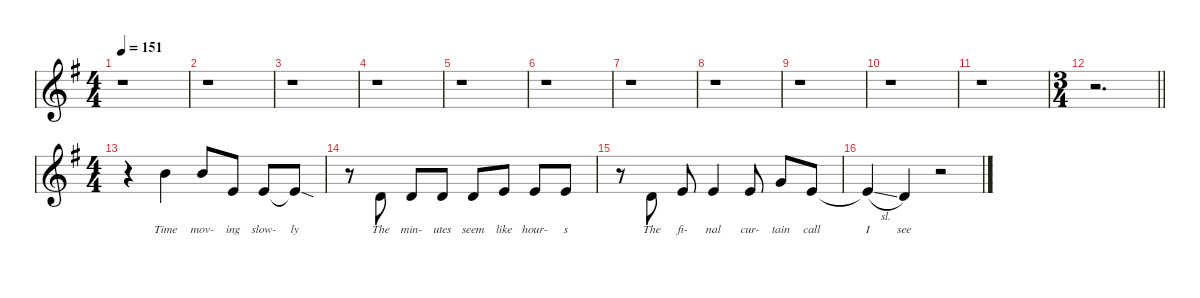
\defaultSystemsLayout 4
\hideDynamics
\bracketExtendMode nobrackets
\singleTrackTrackNamePolicy hidden
\multiTrackTrackNamePolicy hidden
\otherSystemsTrackNameOrientation horizontal
\track ("Vocals" "vln.") {defaultSystemsLayout 8 instrument violin}
\staff {score}
\tuning (E4 B3 G3 D3 A2 E2)
\ts (4 4)
\tempo 151
\clef g2
\ks eminor
r.1{dy ff beam Down} |
r.1{beam Down} |
r.1{beam Down} |
r.1{beam Down} |
r.1{beam Down} |
r.1{beam Down} |
r.1{beam Down} |
r.1{beam Down} |
r.1{beam Down} |
r.1{beam Down} |
r.1{beam Down} |
\ts (3 4)
\beaming (8 2 2 2)
\barLineRight lightlight
r.2{d beam Down} |
\ts (4 4)
\beaming (8 2 2 2 2)
r.4{beam Down} 7.1{acc forcenatural}.4{lyrics (0 "Time") lyrics (1 "") lyrics (2 "") lyrics (3 "") lyrics (4 "") beam Down} 7.1{acc forcenatural}.8{lyrics (0 "mov-") lyrics (1 "") lyrics (2 "") lyrics (3 "") lyrics (4 "") beam Up} 5.2{acc forcenatural}.8{lyrics (0 "ing") lyrics (1 "") lyrics (2 "") lyrics (3 "") lyrics (4 "") beam Up} 5.2{acc forcenatural}.8{lyrics (0 "slow-") lyrics (1 "") lyrics (2 "") lyrics (3 "") lyrics (4 "") beam Up} 5.2{sod t acc forcenatural}.8{lyrics (0 "ly") lyrics (1 "") lyrics (2 "") lyrics (3 "") lyrics (4 "") beam Up} |
r.8{beam Down} 7.3{acc forcenatural}.8{lyrics (0 "The") lyrics (1 "") lyrics (2 "") lyrics (3 "") lyrics (4 "") beam Up} 7.3{acc forcenatural}.8{lyrics (0 "min-") lyrics (1 "") lyrics (2 "") lyrics (3 "") lyrics (4 "") beam Up} 7.3{acc forcenatural}.8{lyrics (0 "utes") lyrics (1 "") lyrics (2 "") lyrics (3 "") lyrics (4 "") beam Up} 7.3{acc forcenatural}.8{lyrics (0 "seem") lyrics (1 "") lyrics (2 "") lyrics (3 "") lyrics (4 "") beam Up} 5.2{acc forcenatural}.8{lyrics (0 "like") lyrics (1 "") lyrics (2 "") lyrics (3 "") lyrics (4 "") beam Up} 5.2{acc forcenatural}.8{lyrics (0 "hour-") lyrics (1 "") lyrics (2 "") lyrics (3 "") lyrics (4 "") beam Up} 5.2{acc forcenatural}.8{lyrics (0 "s") lyrics (1 "") lyrics (2 "") lyrics (3 "") lyrics (4 "") beam Up} |
r.8{beam Down} 7.3{acc forcenatural}.8{lyrics (0 "The") lyrics (1 "") lyrics (2 "") lyrics (3 "") lyrics (4 "") beam Up} 5.2{acc forcenatural}.8{lyrics (0 "fi-") lyrics (1 "") lyrics (2 "") lyrics (3 "") lyrics (4 "") beam Up} 5.2{acc forcenatural}.4{lyrics (0 "nal") lyrics (1 "") lyrics (2 "") lyrics (3 "") lyrics (4 "") beam Up} 5.2{acc forcenatural}.8{lyrics (0 "cur-") lyrics (1 "") lyrics (2 "") lyrics (3 "") lyrics (4 "") beam Up} 8.2{acc forcenatural}.8{lyrics (0 "tain") lyrics (1 "") lyrics (2 "") lyrics (3 "") lyrics (4 "") beam Up} 5.2{acc forcenatural}.8{lyrics (0 "call") lyrics (1 "") lyrics (2 "") lyrics (3 "") lyrics (4 "") beam Up} |
5.2{sl t acc forcenatural}.4{lyrics (0 "I") lyrics (1 "") lyrics (2 "") lyrics (3 "") lyrics (4 "") beam Up} 3.2{acc forcenatural}.4{lyrics (0 "see") lyrics (1 "") lyrics (2 "") lyrics (3 "") lyrics (4 "") beam Up} r.2{beam Up}
